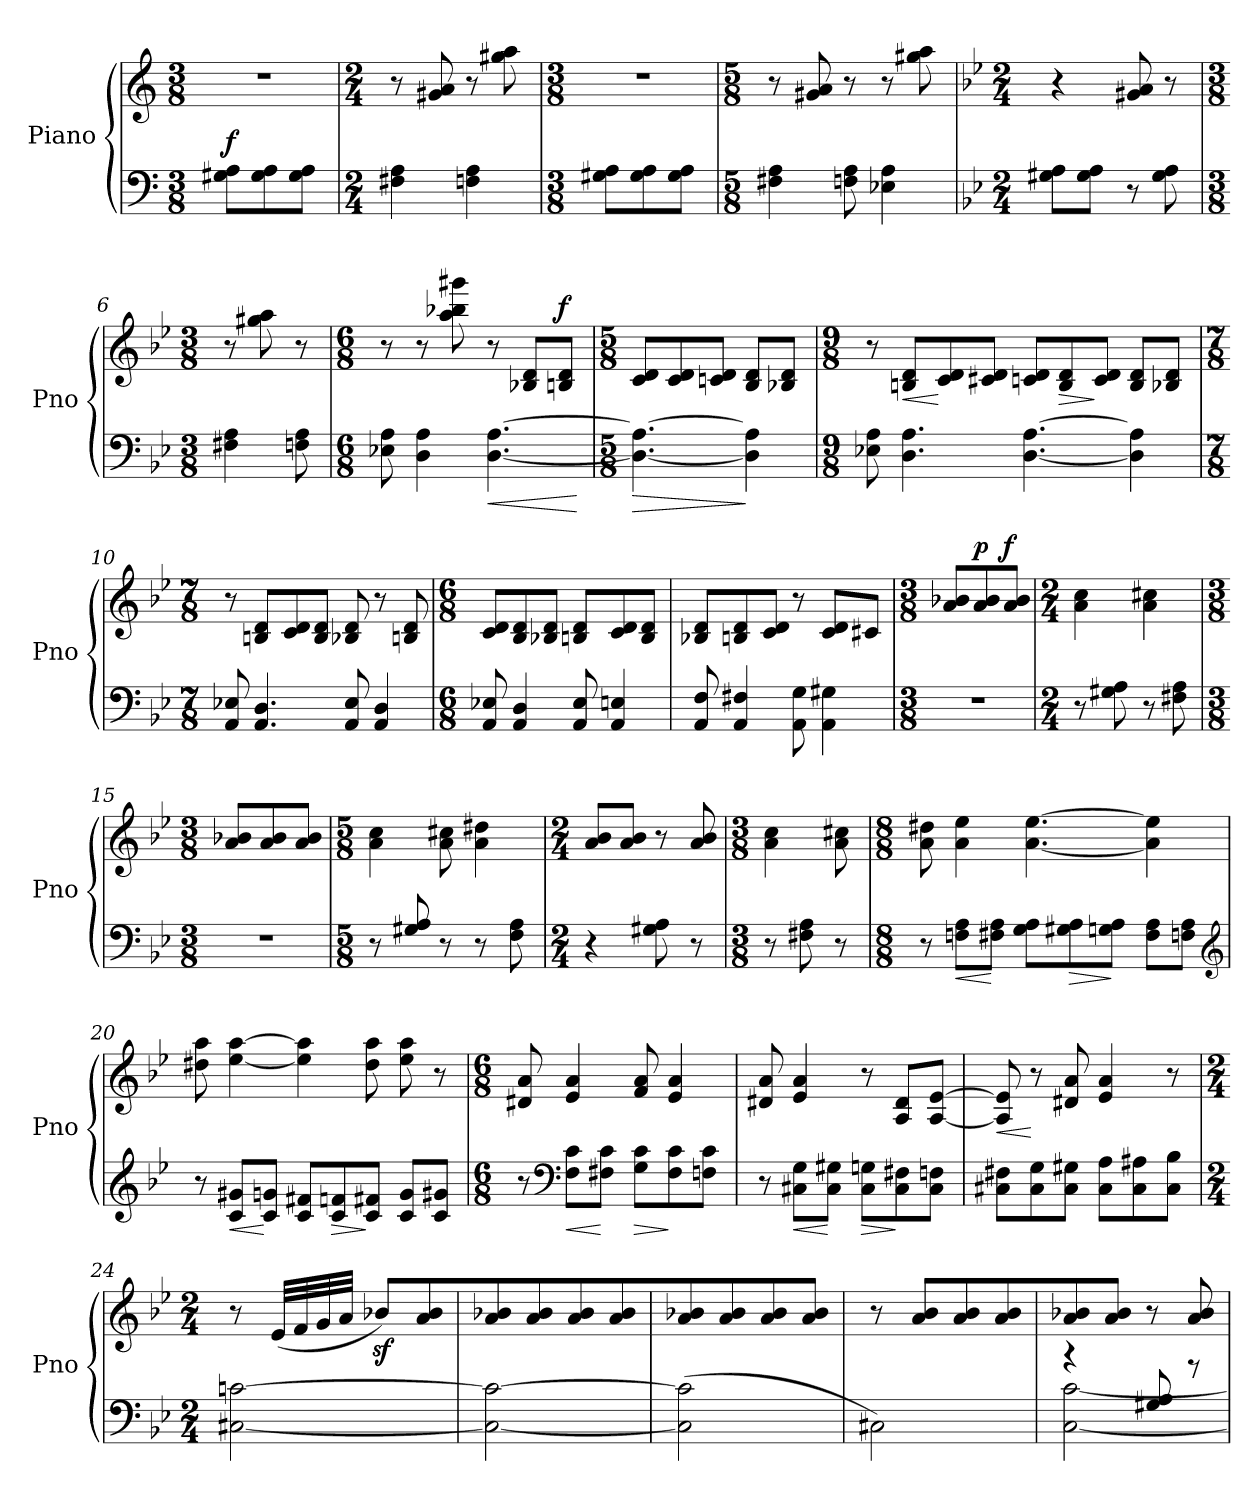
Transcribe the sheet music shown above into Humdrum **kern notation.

**kern	**dynam	**kern	**dynam
*part2	*part2	*part1	*part1
*staff2	*staff2	*staff1	*staff1
*I"Piano	*	*I"Piano	*
*I'Pno	*	*I'Pno	*
*clefF4	*	*clefG2	*
*M3/8	*	*M3/8	*
*MM160	*	*MM160	*
=1	=1	=1	=1
!	!LO:DY:a	!LO:N:vis=1	!
8G#X\ 8A\L	f	4.r	.
8G#\ 8A\	.	.	.
8G#\ 8A\J	.	.	.
=2	=2	=2	=2
*M2/4	*	*M2/4	*
4F#X\ 4A\	.	8r	.
.	.	8g#X/ 8a/	.
4Fn\ 4A\	.	8r	.
.	.	8gg#X\ 8aa\	.
=3	=3	=3	=3
*M3/8	*	*M3/8	*
!	!	!LO:N:vis=1	!
8G#X\ 8A\L	.	4.r	.
8G#\ 8A\	.	.	.
8G#\ 8A\J	.	.	.
=4	=4	=4	=4
*M5/8	*	*M5/8	*
4F#X\ 4A\	.	8r	.
.	.	8g#X/ 8a/	.
8Fn\ 8A\	.	8r	.
4E-X\ 4A\	.	8r	.
.	.	8gg#X\ 8aa\	.
!!LO:LB:g=z
=5	=5	=5	=5
*k[b-e-]	*	*k[b-e-]	*
*M2/4	*	*M2/4	*
8G#X\ 8A\L	.	4r	.
8G#\ 8A\J	.	.	.
8r	.	8g#X/ 8a/	.
8G#\ 8A\	.	8r	.
=6	=6	=6	=6
*M3/8	*	*M3/8	*
4F#X\ 4A\	.	8r	.
.	.	8gg#X\ 8aa\	.
8Fn\ 8A\	.	8r	.
=7	=7	=7	=7
*M6/8	*	*M6/8	*
8E-X\ 8A\	.	8r	.
4D\ 4A\	.	8r	.
.	.	8bb-X\ 8ggg#X\ 8aa\	.
!	!LO:HP:b	!	!
[4.D\ [4.A\	<	8r	.
.	.	8B-X/ 8d/L	.
!	!	!	!LO:DY:a
.	.	8Bn/ 8d/J	f
.	[	.	.
=8	=8	=8	=8
*M5/8	*	*M5/8	*
!	!LO:HP:b	!	!
4.D\_ 4.A\_	>	8c/ 8d/L	.
.	.	8c/ 8d/	.
.	.	8cn/ 8d/J	.
4D\] 4A\]	]	8B-/ 8d/L	.
.	.	8B-X/ 8d/J	.
!!LO:LB:g=z
=9	=9	=9	=9
*M9/8	*	*M9/8	*
8E-X\ 8A\	.	8r	.
!	!	!	!LO:HP:b
4.D\ 4.A\	.	8Bn/ 8d/L	<
.	.	8c/ 8d/	[
.	.	8c#X/ 8d/J	.
[4.D\ [4.A\	.	8cn/ 8d/L	.
!	!	!	!LO:HP:b
.	.	8B/ 8d/	>
.	.	8c/ 8d/J	]
4D\] 4A\]	.	8B/ 8d/L	.
.	.	8B-X/ 8d/J	.
=10	=10	=10	=10
*M7/8	*	*M7/8	*
8AA/ 8E-X/	.	8r	.
4.AA/ 4.D/	.	8Bn/ 8d/L	.
.	.	8c/ 8d/	.
.	.	8B/ 8d/J	.
8AA/ 8E-/	.	8B-X/ 8d/	.
4AA/ 4D/	.	8r	.
.	.	8Bn/ 8d/	.
=11	=11	=11	=11
*M6/8	*	*M6/8	*
8AA/ 8E-X/	.	8c/ 8d/L	.
4AA/ 4D/	.	8B-/ 8d/	.
.	.	8B-X/ 8d/J	.
8AA/ 8E-/	.	8Bn/ 8d/L	.
4AA/ 4En/	.	8c/ 8d/	.
.	.	8B/ 8d/J	.
=12	=12	=12	=12
8AA/ 8F/	.	8B-X/ 8d/L	.
4AA/ 4F#X/	.	8Bn/ 8d/	.
.	.	8c/ 8d/J	.
8AA\ 8G\	.	8r	.
4AA\ 4G#X\	.	8c/ 8d/L	.
.	.	8c#X/J	.
!!LO:LB:g=z
=13	=13	=13	=13
*M3/8	*	*M3/8	*
!LO:N:vis=1	!	!	!
4.r	.	8a/ 8b-X/L	.
!	!	!	!LO:DY:a
.	.	8a/ 8b-/	p
!	!	!	!LO:DY:a
.	.	8a/ 8b-/J	f
=14	=14	=14	=14
*M2/4	*	*M2/4	*
8r	.	4a\ 4cc\	.
8G#X\ 8A\	.	.	.
8r	.	4a\ 4cc#X\	.
8F#X\ 8A\	.	.	.
=15	=15	=15	=15
*M3/8	*	*M3/8	*
!LO:N:vis=1	!	!	!
4.r	.	8a/ 8b-X/L	.
.	.	8a/ 8b-/	.
.	.	8a/ 8b-/J	.
=16	=16	=16	=16
*M5/8	*	*M5/8	*
8r	.	4a\ 4cc\	.
8G#X/ 8A/	.	.	.
8r	.	8a\ 8cc#X\	.
8r	.	4a\ 4dd#X\	.
8F\ 8A\	.	.	.
=17	=17	=17	=17
*M2/4	*	*M2/4	*
4r	.	8a/ 8b-/L	.
.	.	8a/ 8b-/J	.
8G#X\ 8A\	.	8r	.
8r	.	8a/ 8b-/	.
=18	=18	=18	=18
*M3/8	*	*M3/8	*
8r	.	4a\ 4cc\	.
8F#X\ 8A\	.	.	.
8r	.	8a\ 8cc#X\	.
!!LO:LB:g=z
=19	=19	=19	=19
*M8/8	*	*M8/8	*
8r	.	8a\ 8dd#X\	.
!	!LO:HP:b	!	!
8Fn\ 8A\L	<	4a\ 4ee-\	.
8F#X\ 8A\J	[	.	.
8G\ 8A\L	.	[4.a\ [4.ee-\	.
!	!LO:HP:b	!	!
8G#X\ 8A\	>	.	.
8Gn\ 8A\J	]	.	.
8F#\ 8A\L	.	4a\] 4ee-\]	.
8Fn\ 8A\J	.	.	.
*clefG2	*	*	*
=20	=20	=20	=20
8r	.	8dd#X\ 8aa\	.
!	!LO:HP:b	!	!
8c/ 8g#X/L	<	[4ee-\ [4aa\	.
8c/ 8gn/J	[	.	.
8c/ 8f#X/L	.	4ee-\] 4aa\]	.
!	!LO:HP:b	!	!
8c/ 8fn/	>	.	.
8c/ 8f#X/J	]	8dd#\ 8aa\	.
8c/ 8g/L	.	8ee-\ 8aa\	.
8c/ 8g#X/J	.	8r	.
=21	=21	=21	=21
*M6/8	*	*M6/8	*
8r	.	8d#X/ 8a/	.
*clefF4	*	*	*
!	!LO:HP:b	!	!
8F\ 8c\L	<	4e-/ 4a/	.
8F#X\ 8c\J	[	.	.
!	!LO:HP:b	!	!
8G\ 8c\L	>	8f/ 8a/	.
8F#\ 8c\	]	4e-/ 4a/	.
8Fn\ 8c\J	.	.	.
!!LO:LB:g=z
=22	=22	=22	=22
8r	.	8d#X/ 8a/	.
!	!LO:HP:b	!	!
8C#X\ 8G\L	<	4e-/ 4a/	.
8C#\ 8G#X\J	[	.	.
!	!LO:HP:b	!	!
8C#\ 8Gn\L	>	8r	.
8C#\ 8F#X\	]	8A/ 8d#/L	.
8C#\ 8Fn\J	.	[8A/ [8e-/J	.
=23	=23	=23	=23
!	!	!	!LO:HP:b
8C#X\ 8F#X\L	.	8A/] 8e-/]	<
8C#\ 8G\	.	8r	[
8C#\ 8G#X\J	.	8d#X/ 8a/	.
8C#\ 8A\L	.	4e-/ 4a/	.
8C#\ 8A#X\	.	.	.
8C#\ 8B-\J	.	8r	.
=24	=24	=24	=24
*M2/4	*	*M2/4	*
[2C#X\ [2cn\	.	8r	.
.	.	(32e-/LLL	.
.	.	32f/	.
.	.	32g/	.
.	.	32a/JJJ	.
.	.	8b-Xz>/L)	.
.	.	8a/ 8b-/	.
=25	=25	=25	=25
2C#\_ 2c\_	.	8a/ 8b-X/	.
.	.	8a/ 8b-/	.
.	.	8a/ 8b-/	.
.	.	8a/ 8b-/	.
=26	=26	=26	=26
(2C#\] 2c\]	.	8a/ 8b-X/	.
.	.	8a/ 8b-/	.
.	.	8a/ 8b-/	.
.	.	8a/ 8b-/J	.
!!LO:LB:g=z
=27	=27	=27	=27
2C#X\)	.	8r	.
.	.	8a/ 8b-/L	.
.	.	8a/ 8b-/	.
.	.	8a/ 8b-/	.
=28	=28	=28	=28
*^	*	*	*
4r	[2C\ [2c\	.	8a/ 8b-X/	.
.	.	.	8a/ 8b-/J	.
8G#X/ 8A/	.	.	8r	.
8r	.	.	8a/ 8b-/L	.
*v	*v	*	*	*
=	=	=	=
*-	*-	*-	*-
